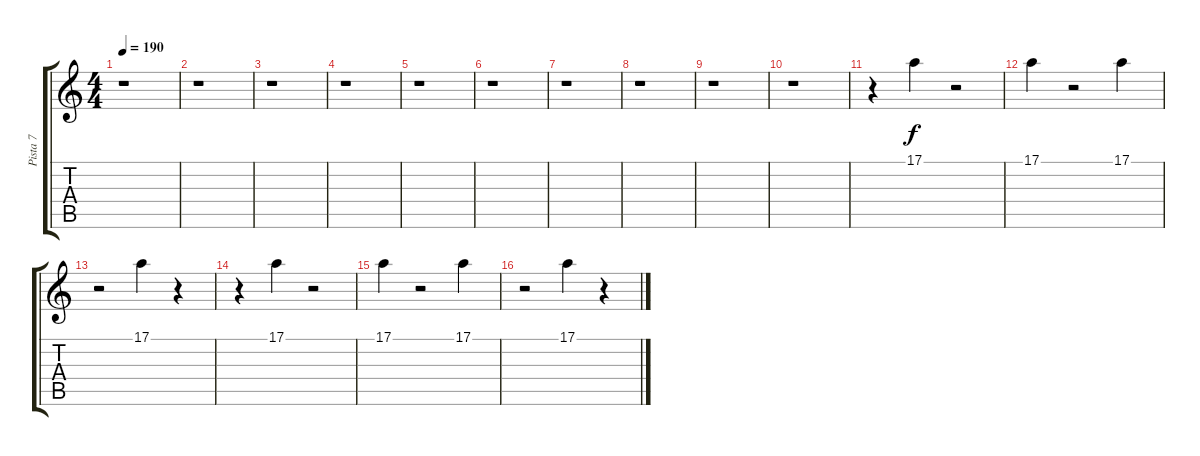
\track ("Pista 7" "Pista 7") {instrument tubularbells}
\staff {score tabs}
\tuning (E4 B3 G3 D3 A2 E2) {hide}
\ts (4 4)
\tempo 190
\clef g2
\ks c
r.1{dy f} |
r.1 |
r.1 |
r.1 |
r.1 |
r.1 |
r.1 |
r.1 |
r.1 |
r.1 |
r.4 17.1.4 r.2 |
17.1.4 r.2 17.1.4 |
r.2 17.1.4 r.4 |
r.4 17.1.4 r.2 |
17.1.4 r.2 17.1.4 |
r.2 17.1.4 r.4
